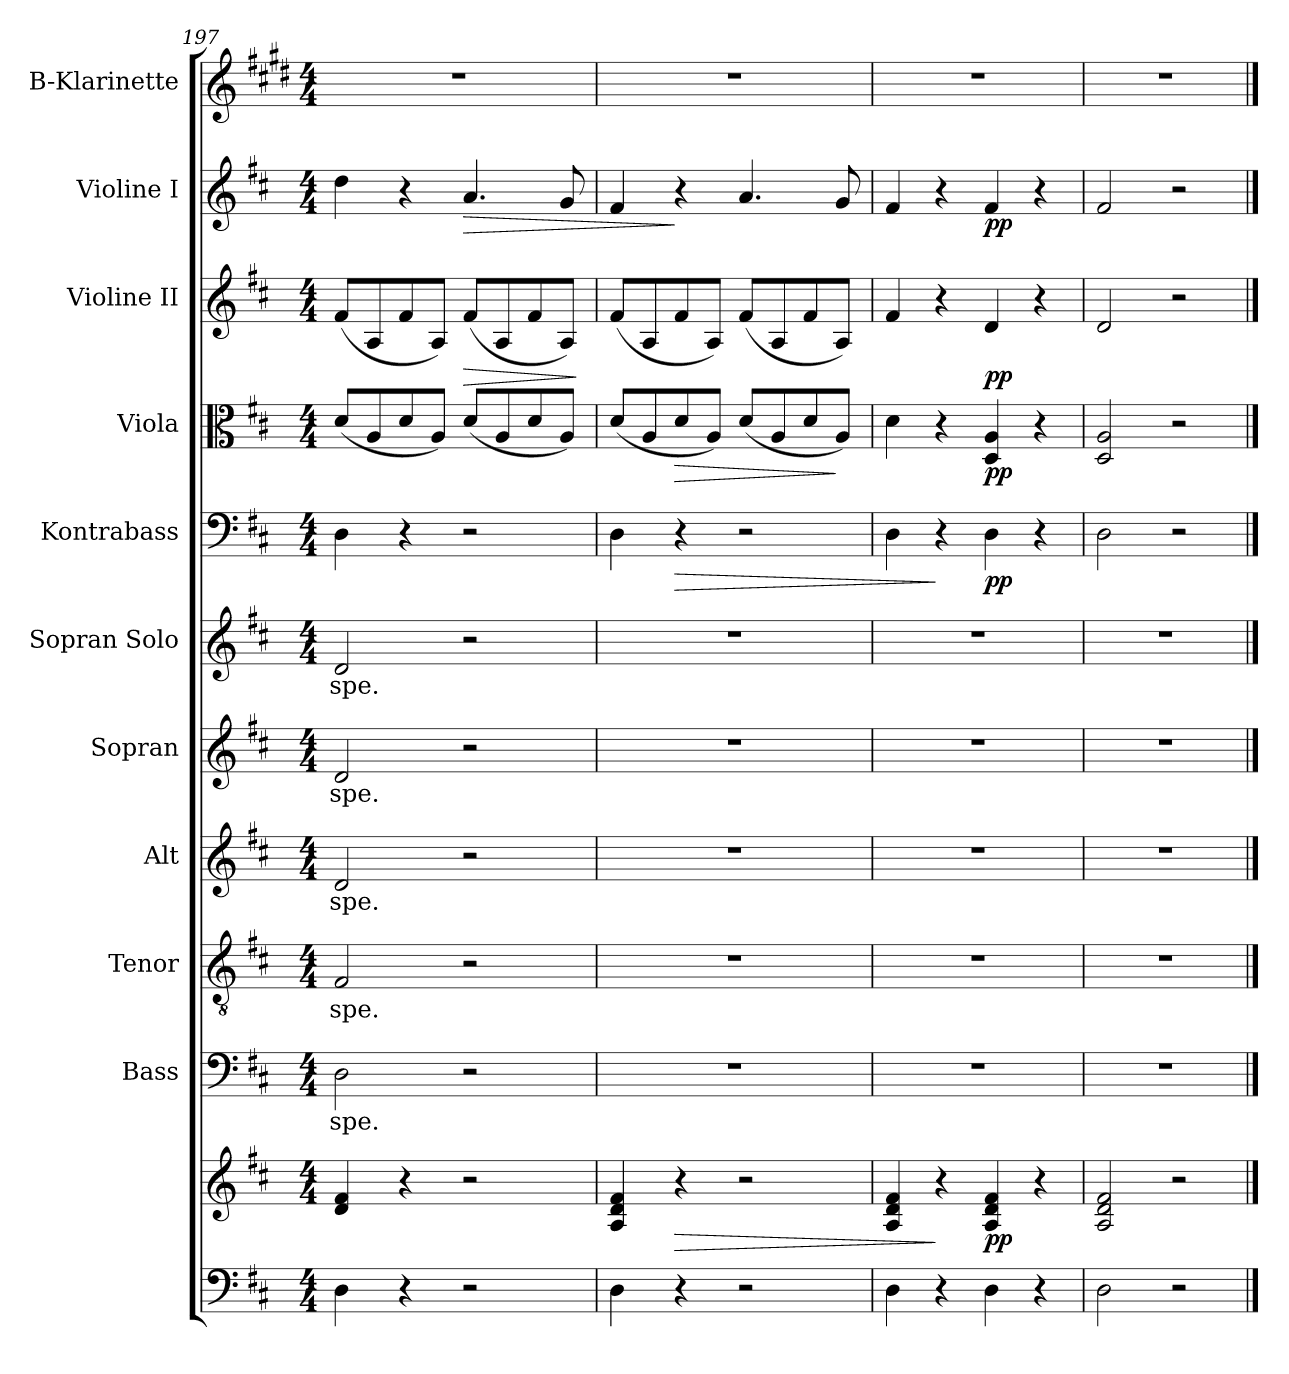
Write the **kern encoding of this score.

**kern	**kern	**dynam	**kern	**text	**kern	**text	**kern	**text	**kern	**text	**kern	**text	**kern	**dynam	**kern	**dynam	**kern	**dynam	**kern	**dynam	**kern
*part11	*part11	*part11	*part10	*part10	*part9	*part9	*part8	*part8	*part7	*part7	*part6	*part6	*part5	*part5	*part4	*part4	*part3	*part3	*part2	*part2	*part1
*staff12	*staff11	*staff11/12	*staff10	*staff10	*staff9	*staff9	*staff8	*staff8	*staff7	*staff7	*staff6	*staff6	*staff5	*staff5	*staff4	*staff4	*staff3	*staff3	*staff2	*staff2	*staff1
*	*	*	*I"Bass	*	*I"Tenor	*	*I"Alt	*	*I"Sopran	*	*I"Sopran Solo	*	*I"Kontrabass	*	*I"Viola	*	*I"Violine II	*	*I"Violine I	*	*I"B-Klarinette
*	*	*	*I'B.	*	*I'T.	*	*I'A.	*	*I'S.	*	*I'Solo	*	*I'Kb.	*	*I'Vla.	*	*I'Vl. II	*	*I'Vl. I	*	*I'B Kl.
*clefF4	*clefG2	*	*clefF4	*	*clefGv2	*	*clefG2	*	*clefG2	*	*clefG2	*	*clefF4	*	*clefC3	*	*clefG2	*	*clefG2	*	*clefG2
*	*	*	*	*	*	*	*	*	*	*	*	*	*ITrd7c12	*	*	*	*	*	*	*	*ITrd1c2
*k[f#c#]	*k[f#c#]	*	*k[f#c#]	*	*k[f#c#]	*	*k[f#c#]	*	*k[f#c#]	*	*k[f#c#]	*	*k[f#c#]	*	*k[f#c#]	*	*k[f#c#]	*	*k[f#c#]	*	*k[f#c#]
*D:	*D:	*	*D:	*	*D:	*	*D:	*	*D:	*	*D:	*	*D:	*	*D:	*	*D:	*	*D:	*	*D:
*M4/4	*M4/4	*	*M4/4	*	*M4/4	*	*M4/4	*	*M4/4	*	*M4/4	*	*M4/4	*	*M4/4	*	*M4/4	*	*M4/4	*	*M4/4
=197	=197	=197	=197	=197	=197	=197	=197	=197	=197	=197	=197	=197	=197	=197	=197	=197	=197	=197	=197	=197	=197
!	!	!	!	!LO:LY:b	!	!LO:LY:b	!	!LO:LY:b	!	!LO:LY:b	!	!LO:LY:b	!	!	!	!	!	!	!	!	!
4D\	4d/ 4f#/	.	2D\	spe.	2F#/	spe.	2d/	spe.	2d/	spe.	2d/	spe.	4DD\	.	(<8d/L	.	(<8f#/L	.	4dd\	.	1r
.	.	.	.	.	.	.	.	.	.	.	.	.	.	.	8A/	.	8A/	.	.	.	.
4r	4r	.	.	.	.	.	.	.	.	.	.	.	4r	.	8d/	.	8f#/	.	4r	.	.
.	.	.	.	.	.	.	.	.	.	.	.	.	.	.	8A/J)	.	8A/J)	.	.	.	.
!	!	!	!	!	!	!	!	!	!	!	!	!	!	!	!	!	!	!LO:HP:b	!	!LO:HP:b	!
2r	2r	.	2r	.	2r	.	2r	.	2r	.	2r	.	2r	.	(<8d/L	.	(<8f#/L	>	4.a/	>	.
.	.	.	.	.	.	.	.	.	.	.	.	.	.	.	8A/	.	8A/	.	.	.	.
.	.	.	.	.	.	.	.	.	.	.	.	.	.	.	8d/	.	8f#/	.	.	.	.
.	.	.	.	.	.	.	.	.	.	.	.	.	.	.	8A/J)	.	8A/J)	.	8g/	.	.
.	.	.	.	.	.	.	.	.	.	.	.	.	.	.	.	.	.	]	.	.	.
=198	=198	=198	=198	=198	=198	=198	=198	=198	=198	=198	=198	=198	=198	=198	=198	=198	=198	=198	=198	=198	=198
4D\	4A/ 4d/ 4f#/	.	1r	.	1r	.	1r	.	1r	.	1r	.	4DD\	.	(<8d/L	.	(<8f#/L	.	4f#/	.	1r
.	.	.	.	.	.	.	.	.	.	.	.	.	.	.	8A/	.	8A/	.	.	.	.
!	!	!LO:HP:b	!	!	!	!	!	!	!	!	!	!	!	!LO:HP:b	!	!LO:HP:b	!	!	!	!	!
4r	4r	>	.	.	.	.	.	.	.	.	.	.	4r	>	8d/	>	8f#/	.	4r	]	.
.	.	.	.	.	.	.	.	.	.	.	.	.	.	.	8A/J)	.	8A/J)	.	.	.	.
2r	2r	.	.	.	.	.	.	.	.	.	.	.	2r	.	(<8d/L	.	(<8f#/L	.	4.a/	.	.
.	.	.	.	.	.	.	.	.	.	.	.	.	.	.	8A/	.	8A/	.	.	.	.
.	.	.	.	.	.	.	.	.	.	.	.	.	.	.	8d/	.	8f#/	.	.	.	.
.	.	.	.	.	.	.	.	.	.	.	.	.	.	.	8A/J)	]	8A/J)	.	8g/	.	.
=199	=199	=199	=199	=199	=199	=199	=199	=199	=199	=199	=199	=199	=199	=199	=199	=199	=199	=199	=199	=199	=199
4D\	4A/ 4d/ 4f#/	.	1r	.	1r	.	1r	.	1r	.	1r	.	4DD\	.	4d\	.	4f#/	.	4f#/	.	1r
4r	4r	]	.	.	.	.	.	.	.	.	.	.	4r	]	4r	.	4r	.	4r	.	.
!	!	!LO:DY:b	!	!	!	!	!	!	!	!	!	!	!	!LO:DY:b	!	!LO:DY:b	!	!LO:DY:b	!	!LO:DY:b	!
4D\	4A/ 4d/ 4f#/	pp	.	.	.	.	.	.	.	.	.	.	4DD\	pp	4D/ 4A/	pp	4d/	pp	4f#/	pp	.
4r	4r	.	.	.	.	.	.	.	.	.	.	.	4r	.	4r	.	4r	.	4r	.	.
=200	=200	=200	=200	=200	=200	=200	=200	=200	=200	=200	=200	=200	=200	=200	=200	=200	=200	=200	=200	=200	=200
2D\	2A/ 2d/ 2f#/	.	1r	.	1r	.	1r	.	1r	.	1r	.	2DD\	.	2D/ 2A/	.	2d/	.	2f#/	.	1r
2r	2r	.	.	.	.	.	.	.	.	.	.	.	2r	.	2r	.	2r	.	2r	.	.
==	==	==	==	==	==	==	==	==	==	==	==	==	==	==	==	==	==	==	==	==	==
*-	*-	*-	*-	*-	*-	*-	*-	*-	*-	*-	*-	*-	*-	*-	*-	*-	*-	*-	*-	*-	*-
